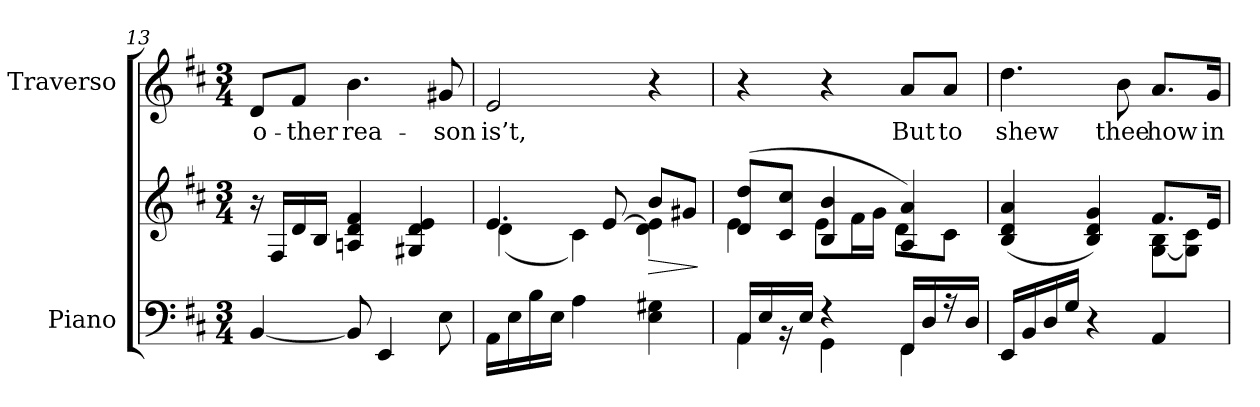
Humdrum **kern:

**kern	**kern	**dynam	**kern	**text
*part2	*part2	*part2	*part1	*part1
*staff3	*staff2	*staff2/3	*staff1	*staff1
*I"Piano	*	*	*I"Traverso	*
*I'Pno	*	*	*	*
!!LO:PB:g=z
*clefF4	*clefG2	*	*clefG2	*
*k[f#c#]	*k[f#c#]	*	*k[f#c#]	*
*M3/4	*M3/4	*	*M3/4	*
=13	=13	=13	=13	=13
!	!	!	!	!LO:LY:b
[4BB/	16r	.	8d/L	o-
.	16F#/LL	.	.	.
!	!	!	!	!LO:LY:b
.	16d/	.	8f#/J	-ther
.	16B/JJ	.	.	.
!	!	!	!	!LO:LY:b
8BB/]	4An/ 4d/ 4f#/	.	4.b\	rea-
4EE/	.	.	.	.
.	4G#X/ 4d/ 4e/	.	.	.
!	!	!	!	!LO:LY:b
8E\	.	.	8g#X/	-son
=14	=14	=14	=14	=14
*	*^	*	*	*
!	!	!	!	!	!LO:LY:b
16AA\LL	4.e/	(4d\	.	2e/	is’t,
16E\	.	.	.	.	.
16B\	.	.	.	.	.
16E\JJ	.	.	.	.	.
4A\	.	4c#\)	.	.	.
.	[8e/	.	.	.	.
!	!	!	!LO:HP:b	!	!
4E\ 4G#X\	8b/L	4d\ 4e\]	>	4r	.
.	8g#X/J	.	.	.	.
*	*v	*v	*	*	*
.	.	]	.	.
=15	=15	=15	=15	=15
*^	*^	*	*	*
16AA/LL	4AA\	(8d/ 8dd/L	4e\	.	4r	.
16E/	.	.	.	.	.	.
16rBB	.	8c#/ 8cc#/J	.	.	.	.
16E/JJ	.	.	.	.	.	.
4r	4GG\	4B/ 4b/	8e\L	.	4r	.
.	.	.	16f#\L	.	.	.
.	.	.	16g\JJ	.	.	.
!	!	!	!	!	!	!LO:LY:b
16FF#/LL	4FF#\	4A/ 4a/)	8d\L	.	8a/L	But
16D/	.	.	.	.	.	.
!	!	!	!	!	!	!LO:LY:b
16r	.	.	8c#\J	.	8a/J	to
16D/JJ	.	.	.	.	.	.
*v	*v	*	*	*	*	*
!!LO:LB:g=z
=16	=16	=16	=16	=16	=16
!	!	!	!	!	!LO:LY:b
16EE/LL	(>4B/ 4d/ 4a/	2ryy	.	4.dd\	shew
16BB/	.	.	.	.	.
16D/	.	.	.	.	.
16G/JJ	.	.	.	.	.
4r	4B/ 4d/ 4g/)	.	.	.	.
!	!	!	!	!	!LO:LY:b
.	.	.	.	8b\	thee
!	!	!	!	!	!LO:LY:b
4AA/	8.f#/L	[8G\ 8B\L	.	8.a/L	how
.	.	8G\] 8c#\J	.	.	.
!	!	!	!	!	!LO:LY:b
.	16e/Jk	.	.	16g/Jk	in
*	*v	*v	*	*	*
=	=	=	=	=
*-	*-	*-	*-	*-
